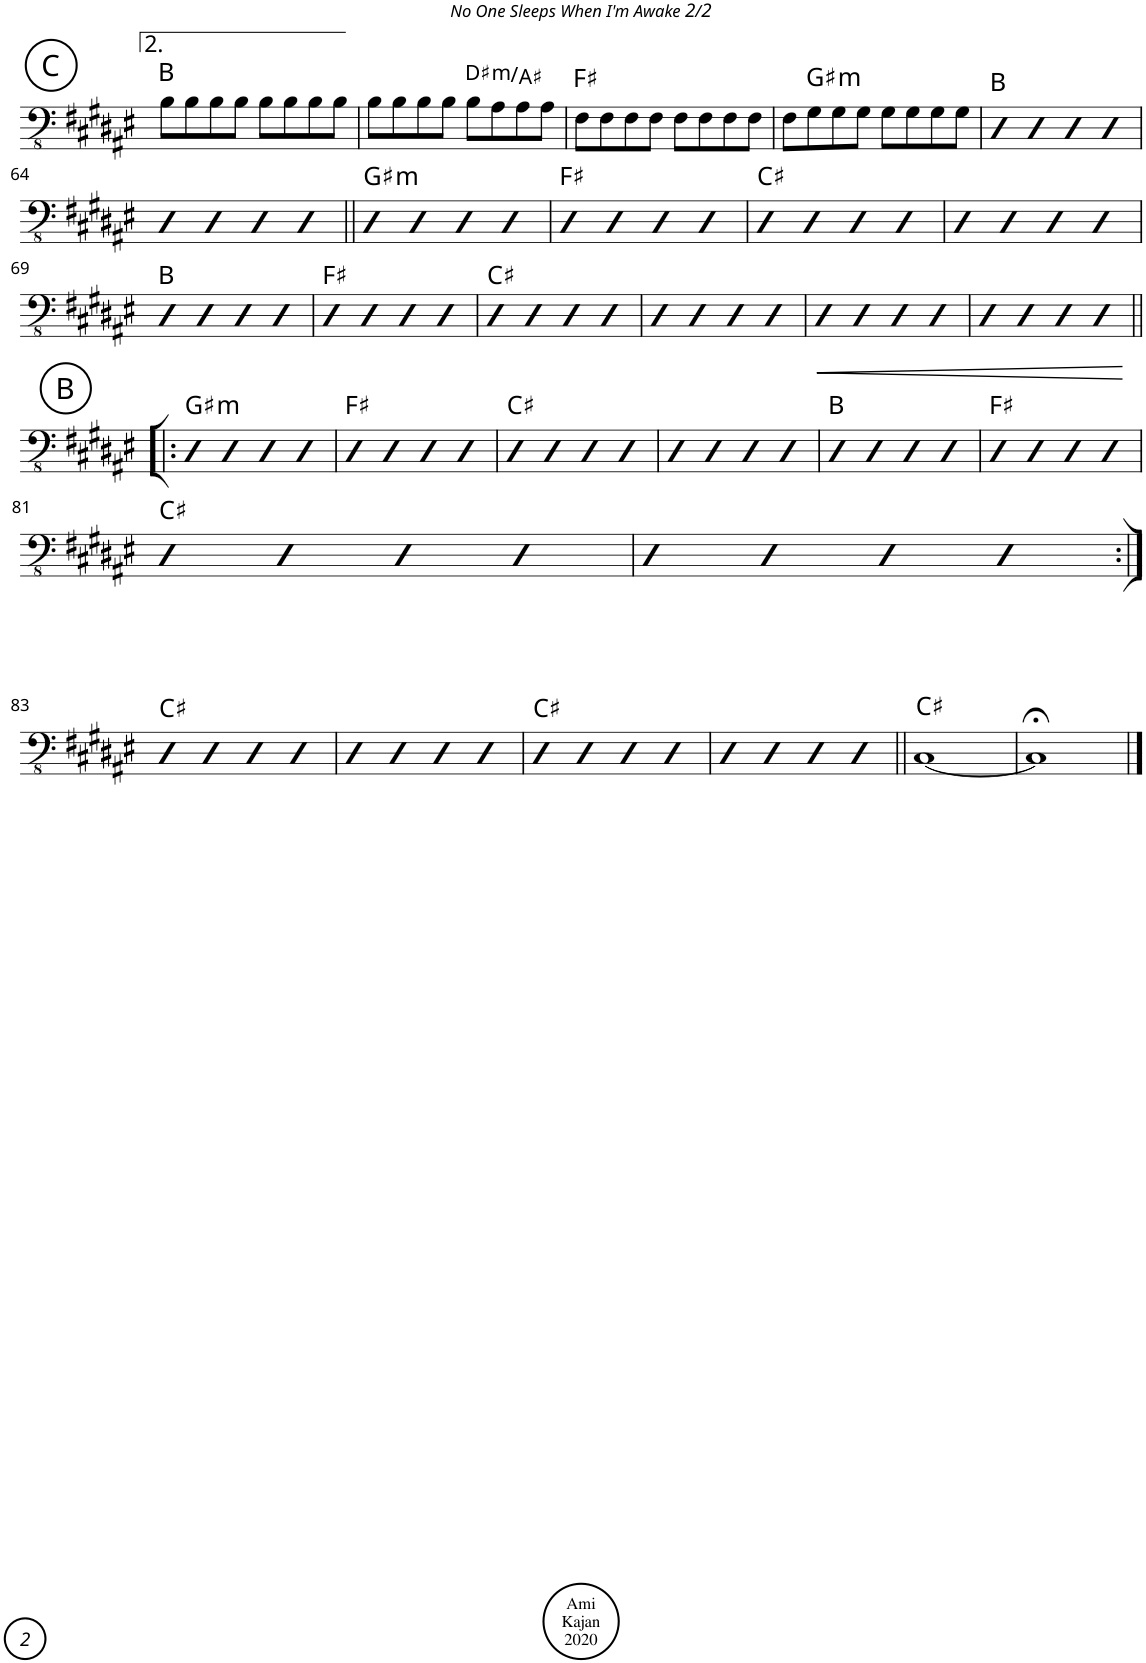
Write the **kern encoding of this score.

**kern	**dynam	**harte
*part1	*part1	*part1
*staff1	*staff1	*
*I"Acoustic Bass	*	*
*I'Bass	*	*
!!LO:PB:g=z
*clefFv4	*	*
*k[f#c#g#d#a#e#]	*	*
*M4/4	*	*
*met(c)	*	*
!!LO:REH:place=s1:a:cj:enc=circle:fs=14:t=C
=59	=59	=59
8BB\L	.	B:maj
8BB\	.	.
8BB\	.	.
8BB\J	.	.
8BB\L	.	.
8BB\	.	.
8BB\	.	.
8BB\J	.	.
=60	=60	=60
8BB\L	.	.
8BB\	.	.
8BB\	.	.
8BB\J	.	.
8BB\L	.	.
!	!	!LO:H:kt=m
8AA#\	.	D#:min/5
8AA#\	.	.
8AA#\J	.	.
=61	=61	=61
8FF#\L	.	F#:maj
8FF#\	.	.
8FF#\	.	.
8FF#\J	.	.
8FF#\L	.	.
8FF#\	.	.
8FF#\	.	.
8FF#\J	.	.
=62	=62	=62
8FF#\L	.	.
!	!	!LO:H:kt=m
8GG#\	.	G#:min
8GG#\	.	.
8GG#\J	.	.
8GG#\L	.	.
8GG#\	.	.
8GG#\	.	.
8GG#\J	.	.
=63	=63	=63
4DD#	.	B:maj
4DD#	.	.
4DD#	.	.
4DD#	.	.
!!LO:LB:g=z
=64	=64	=64
4DD#	.	.
4DD#	.	.
4DD#	.	.
4DD#	.	.
=65||	=65||	=65||
!	!	!LO:H:kt=m
4DD#	.	G#:min
4DD#	.	.
4DD#	.	.
4DD#	.	.
=66	=66	=66
4DD#	.	F#:maj
4DD#	.	.
4DD#	.	.
4DD#	.	.
=67	=67	=67
4DD#	.	C#:maj
4DD#	.	.
4DD#	.	.
4DD#	.	.
=68	=68	=68
4DD#	.	.
4DD#	.	.
4DD#	.	.
4DD#	.	.
!!LO:LB:g=z
=69	=69	=69
4DD#	.	B:maj
4DD#	.	.
4DD#	.	.
4DD#	.	.
=70	=70	=70
4DD#	.	F#:maj
4DD#	.	.
4DD#	.	.
4DD#	.	.
=71	=71	=71
4DD#	.	C#:maj
4DD#	.	.
4DD#	.	.
4DD#	.	.
=72	=72	=72
4DD#	.	.
4DD#	.	.
4DD#	.	.
4DD#	.	.
=73	=73	=73
!	!LO:HP:b	!
4DD#	<	.
4DD#	.	.
4DD#	.	.
4DD#	.	.
=74	=74	=74
4DD#	.	.
4DD#	.	.
4DD#	.	.
4DD#	.	.
.	[	.
!!LO:LB:g=z
!!LO:REH:place=s1:a:cj:enc=circle:fs=14:t=B
=75!|:	=75!|:	=75!|:
!	!	!LO:H:kt=m
4DD#	.	G#:min
4DD#	.	.
4DD#	.	.
4DD#	.	.
=76	=76	=76
4DD#	.	F#:maj
4DD#	.	.
4DD#	.	.
4DD#	.	.
=77	=77	=77
4DD#	.	C#:maj
4DD#	.	.
4DD#	.	.
4DD#	.	.
=78	=78	=78
4DD#	.	.
4DD#	.	.
4DD#	.	.
4DD#	.	.
=79	=79	=79
4DD#	.	B:maj
4DD#	.	.
4DD#	.	.
4DD#	.	.
=80	=80	=80
4DD#	.	F#:maj
4DD#	.	.
4DD#	.	.
4DD#	.	.
!!LO:LB:g=z
=81	=81	=81
4DD#	.	C#:maj
4DD#	.	.
4DD#	.	.
4DD#	.	.
=82	=82	=82
4DD#	.	.
4DD#	.	.
4DD#	.	.
4DD#	.	.
!!LO:LB:g=z
=83:|!	=83:|!	=83:|!
4DD#	.	C#:maj
4DD#	.	.
4DD#	.	.
4DD#	.	.
=84	=84	=84
4DD#	.	.
4DD#	.	.
4DD#	.	.
4DD#	.	.
=85	=85	=85
4DD#	.	C#:maj
4DD#	.	.
4DD#	.	.
4DD#	.	.
=86	=86	=86
4DD#	.	.
4DD#	.	.
4DD#	.	.
4DD#	.	.
=87||	=87||	=87||
[1CC#	.	C#:maj
=88	=88	=88
1CC#;<]	.	.
==	==	==
*-	*-	*-
